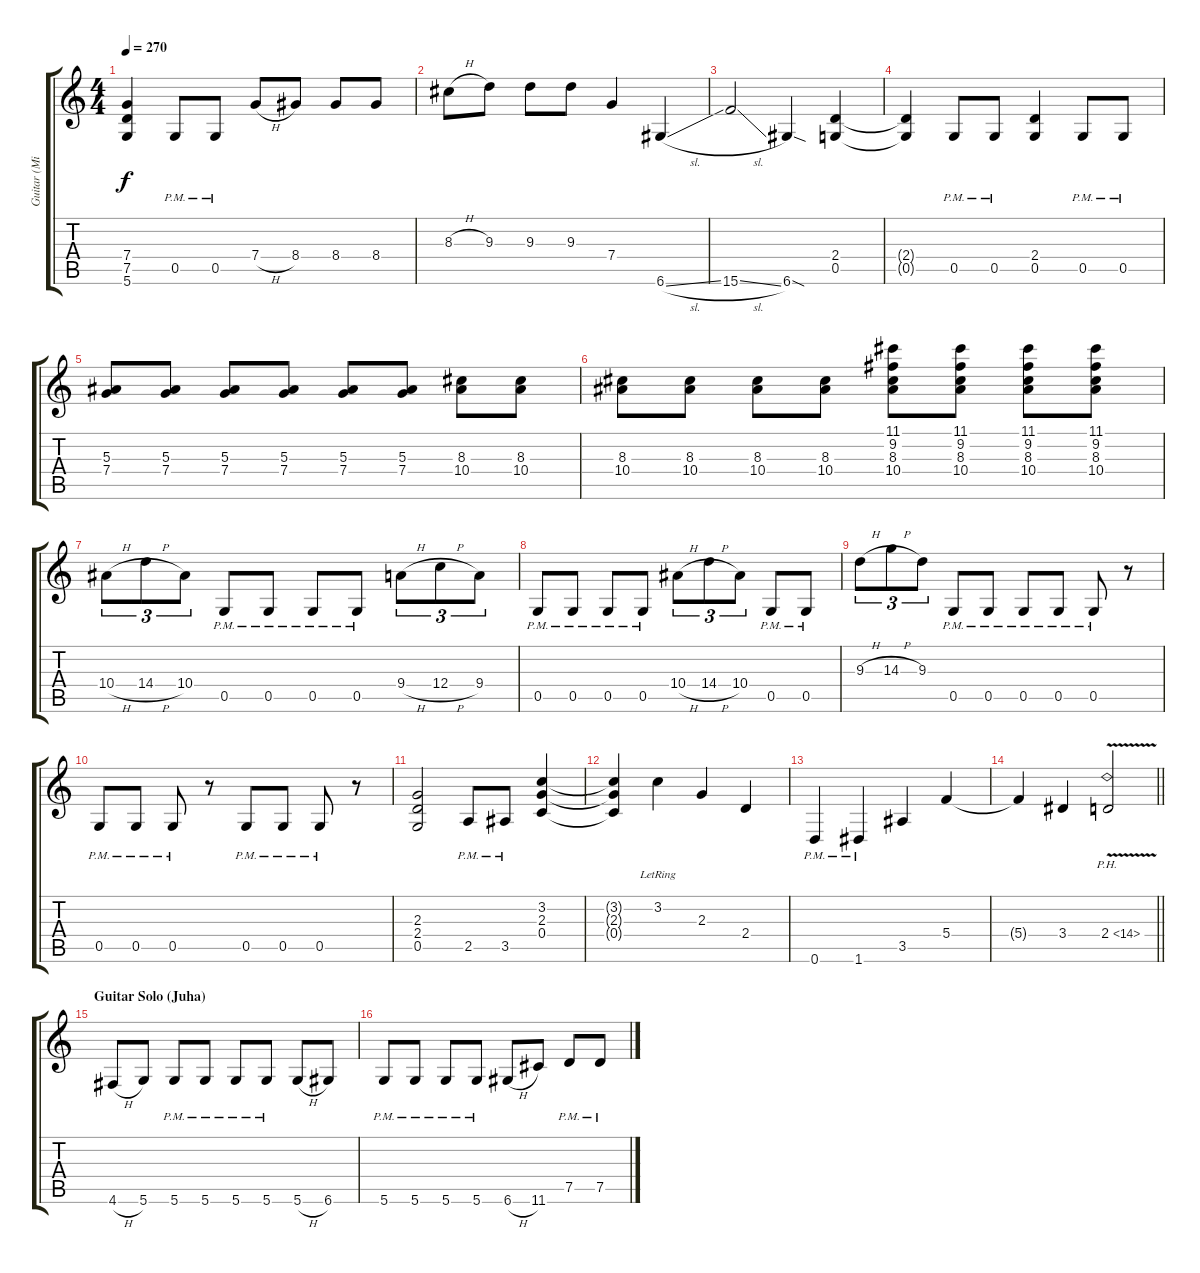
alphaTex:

\track ("Guitar (Mika)" "Guitar (Mi") {instrument overdrivenguitar}
\staff {score tabs}
\tuning (D4 A3 F3 C3 G2 D2) {hide}
\ts (4 4)
\tempo 270
\clef g2
\ks c
(7.4 7.5 5.6).4{dy f} 0.5{pm}.8 0.5{pm}.8 7.4{h}.8 8.4.8 8.4.8 8.4.8 |
8.3{h}.8 9.3.8 9.3.8 9.3.8 7.4.4 6.6{sl}.4 |
15.6{sl}.2 6.6{sod}.4 (2.4 0.5).4 |
(2.4{t} 0.5{t}).4 0.5{pm}.8 0.5{pm}.8 (2.4 0.5).4 0.5{pm}.8 0.5{pm}.8 |
(5.3 7.4).8 (5.3 7.4).8 (5.3 7.4).8 (5.3 7.4).8 (5.3 7.4).8 (5.3 7.4).8 (8.3 10.4).8 (8.3 10.4).8 |
(8.3 10.4).8 (8.3 10.4).8 (8.3 10.4).8 (8.3 10.4).8 (11.1 9.2 8.3 10.4).8 (11.1 9.2 8.3 10.4).8 (11.1 9.2 8.3 10.4).8 (11.1 9.2 8.3 10.4).8 |
10.4{h}.8{tu (3 2)} 14.4{h}.8{tu (3 2)} 10.4.8{tu (3 2)} 0.5{pm}.8 0.5{pm}.8 0.5{pm}.8 0.5{pm}.8 9.4{h}.8{tu (3 2)} 12.4{h}.8{tu (3 2)} 9.4.8{tu (3 2)} |
0.5{pm}.8 0.5{pm}.8 0.5{pm}.8 0.5{pm}.8 10.4{h}.8{tu (3 2)} 14.4{h}.8{tu (3 2)} 10.4.8{tu (3 2)} 0.5{pm}.8 0.5{pm}.8 |
9.3{h}.8{tu (3 2)} 14.3{h}.8{tu (3 2)} 9.3.8{tu (3 2)} 0.5{pm}.8 0.5{pm}.8 0.5{pm}.8 0.5{pm}.8 0.5{pm}.8 r.8 |
0.5{pm}.8 0.5{pm}.8 0.5{pm}.8 r.8 0.5{pm}.8 0.5{pm}.8 0.5{pm}.8 r.8 |
(2.3 2.4 0.5).2 2.5{pm}.8 3.5{pm}.8 (3.2 2.3 0.4).4 |
(3.2{t} 2.3{t} 0.4{t}).4 3.2{lr}.4 2.3.4 2.4.4 |
0.6{pm}.4 1.6{pm}.4 3.5.4 5.4.4 |
\barLineRight lightlight
5.4{t}.4 3.4.4 2.4{ph 12 v}.2 |
\section ("" "Guitar Solo (Juha)")
4.6{h}.8 5.6.8 5.6{pm}.8 5.6{pm}.8 5.6{pm}.8 5.6{pm}.8 5.6{h}.8 6.6.8 |
5.6{pm}.8 5.6{pm}.8 5.6{pm}.8 5.6{pm}.8 6.6{h}.8 11.6.8 7.5{pm}.8 7.5{pm}.8
